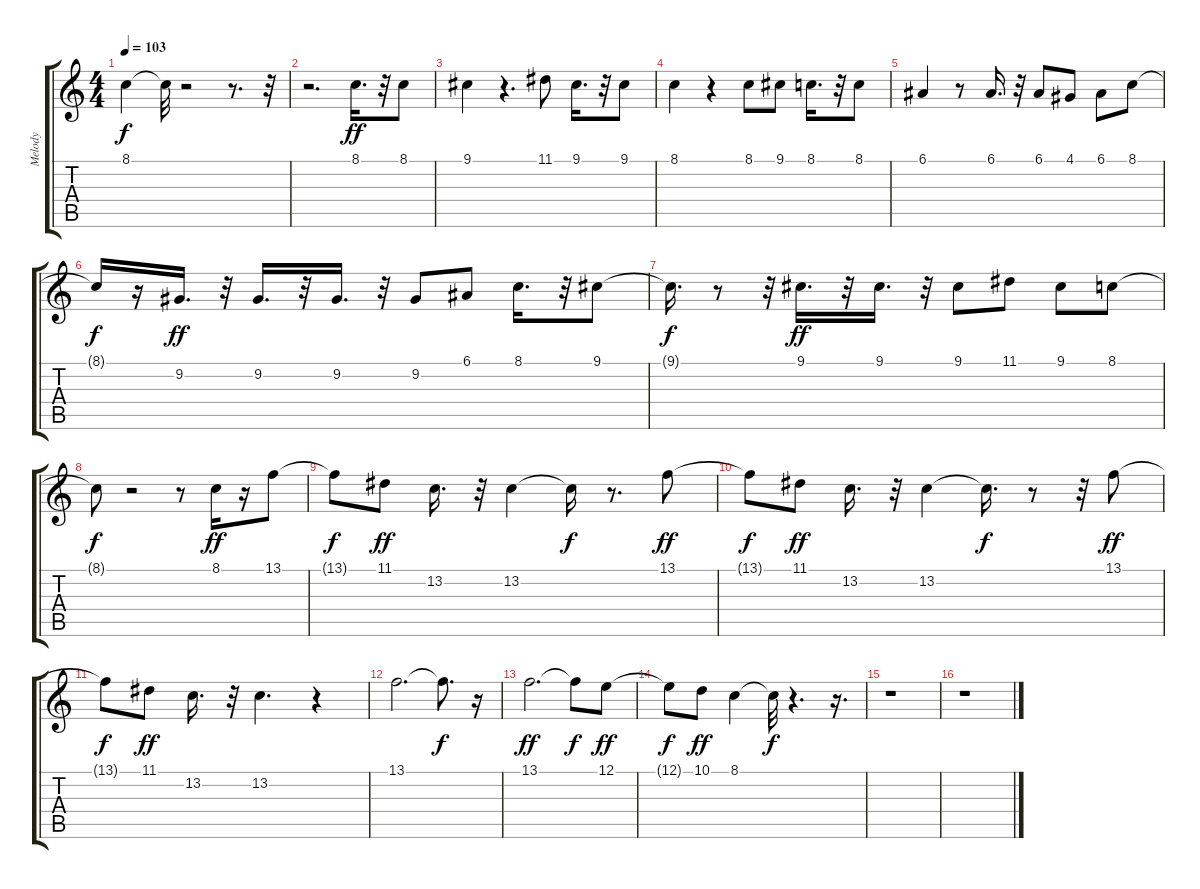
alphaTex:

\track ("Melody" "Melody") {instrument flute}
\staff {score tabs}
\tuning (E4 B3 G3 D3 A2 E2) {hide}
\ts (4 4)
\tempo 103
\clef g2
\ks c
8.1{t}.4{dy f} 8.1{t}.32 r.2 r.8{d} r.32 |
r.2{d} 8.1.16{d dy ff} r.32 8.1.8 |
9.1.4 r.4{d} 11.1.8 9.1.16{d} r.32 9.1.8 |
8.1.4 r.4 8.1.8 9.1.8 8.1.16{d} r.32 8.1.8 |
6.1.4 r.8 6.1.16{d} r.32 6.1.8 4.1.8 6.1.8 8.1.8 |
8.1{t}.16{dy f} r.16 9.2.16{d dy ff} r.32 9.2.16{d} r.32 9.2.16{d} r.32 9.2.8 6.1.8 8.1.16{d} r.32 9.1.8 |
9.1{t}.16{d dy f} r.8 r.32 9.1.16{d dy ff} r.32 9.1.16{d} r.32 9.1.8 11.1.8 9.1.8 8.1.8 |
8.1{t}.8{dy f} r.2 r.8 8.1.16{dy ff} r.16 13.1.8 |
13.1{t}.8{dy f} 11.1.8{dy ff} 13.2.16{d} r.32 13.2.4 13.2{t}.16{dy f} r.8{d} 13.1.8{dy ff} |
13.1{t}.8{dy f} 11.1.8{dy ff} 13.2.16{d} r.32 13.2.4 13.2{t}.16{d dy f} r.8 r.32 13.1.8{dy ff} |
13.1{t}.8{dy f} 11.1.8{dy ff} 13.2.16{d} r.32 13.2.4{d} r.4 |
13.1.2{d} 13.1{t}.8{d dy f} r.16 |
13.1.2{d dy ff} 13.1{t}.8{dy f} 12.1.8{dy ff} |
12.1{t}.8{dy f} 10.1.8{dy ff} 8.1.4 8.1{t}.32{dy f} r.4{d} r.16{d} |
r.1 |
r.1
